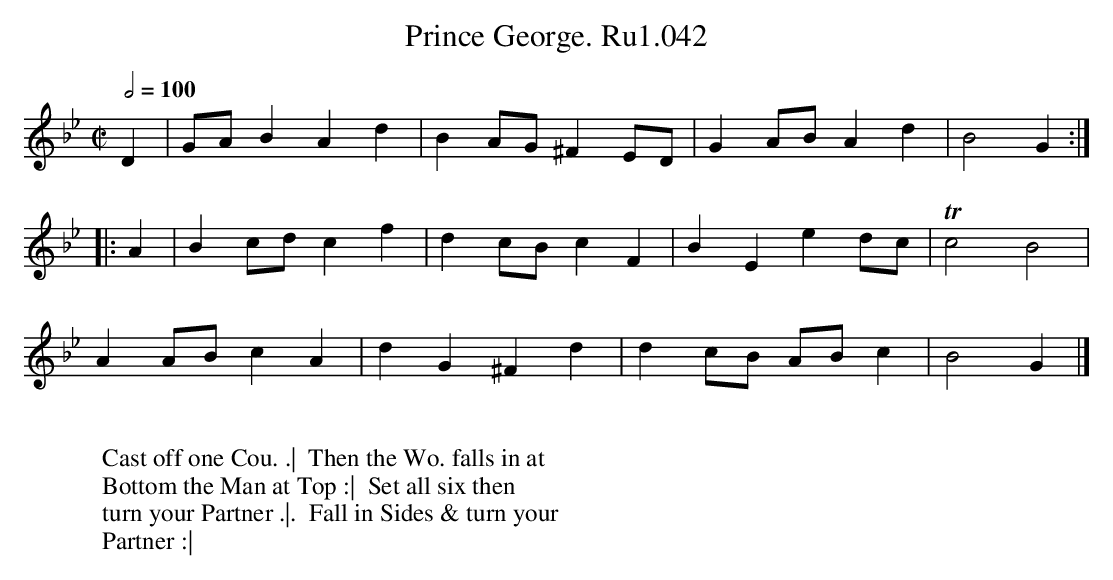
X:1
T:Prince George. Ru1.042
L:1/4
M:C|
Q:1/2=100
K:Gm
D|G/A/ BAd|B A/G/ ^F E/D/|G A/B/ Ad|B2G :|
|: A|B c/d/ cf|d c/B/ cF|BEe d/c/|Tc2B2|
A A/B/ cA|dG^Fd|d c/B/ A/B/ c|B2G |]
W:
W: Cast off one Cou. .|  Then the Wo. falls in at
W: Bottom the Man at Top :|  Set all six then
W: turn your Partner .|.  Fall in Sides & turn your
W: Partner :|
